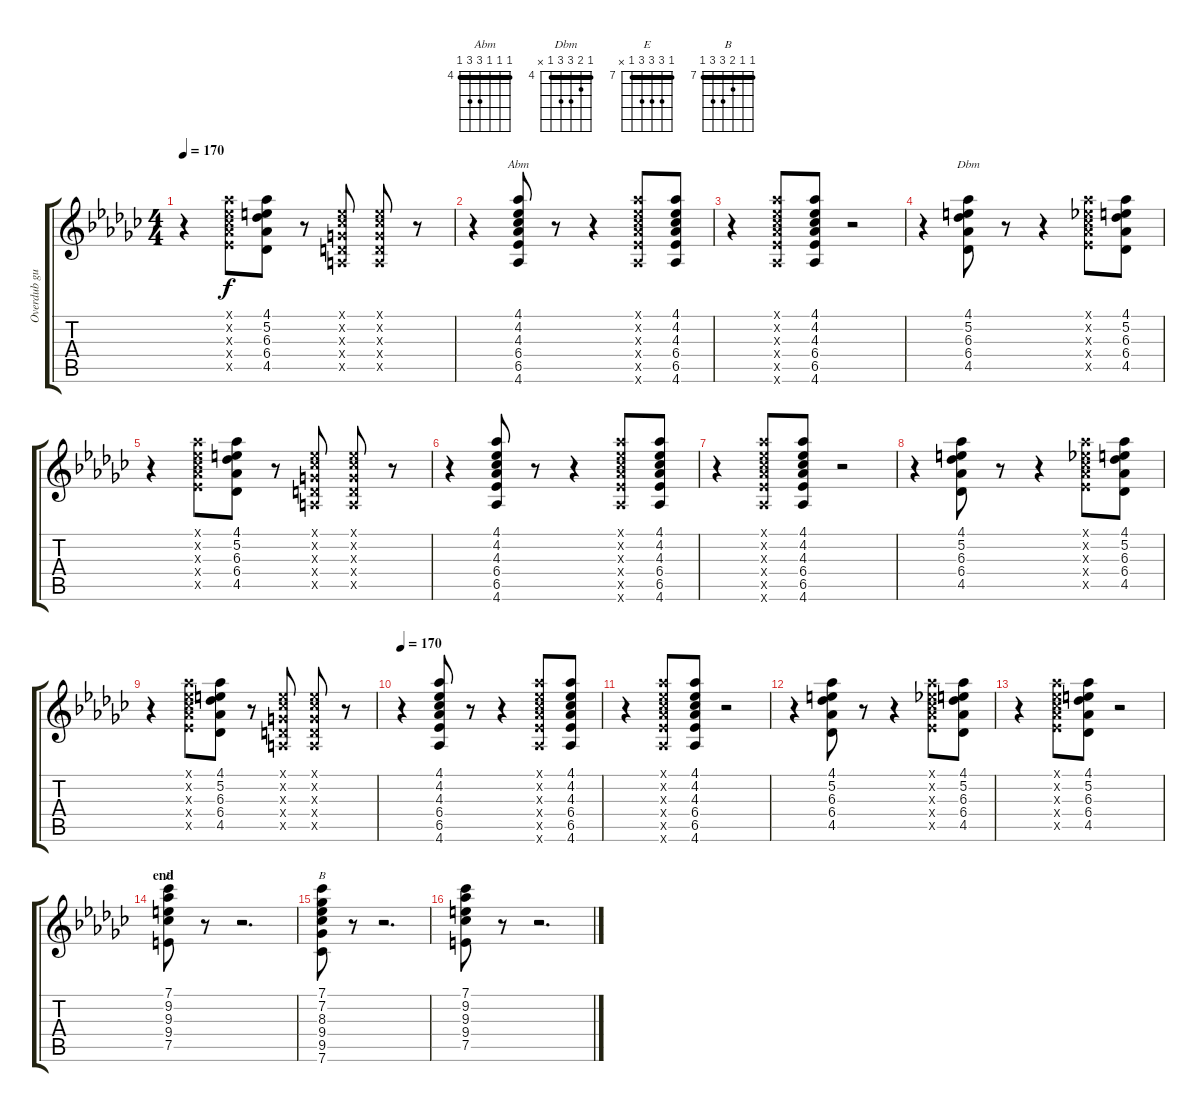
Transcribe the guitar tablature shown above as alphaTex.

\track ("Overdub guitar I" "Overdub gu") {instrument acousticguitarsteel}
\staff {score tabs}
\tuning (E4 B3 G3 D3 A2 E2) {hide}
\chord ("Abm" 4 4 4 6 6 4) {firstfret 4 barre 4}
\chord ("Dbm" 4 5 6 6 4 x) {firstfret 4 barre 4}
\chord ("E" 7 9 9 9 7 x) {firstfret 7 barre 7}
\chord ("B" 7 7 8 9 9 7) {firstfret 7 barre 7}
\ts (4 4)
\tempo 170
\clef g2
\ks ebminor
r.4{dy f} (4.1{x} 4.2{x} 4.3{x} 6.4{x} 6.5{x}).8 (4.1 5.2 6.3 6.4 4.5).8 r.8 (0.1{x} 0.2{x} 0.3{x} 0.4{x} 0.5{x}).8 (0.1{x} 0.2{x} 0.3{x} 0.4{x} 0.5{x}).8 r.8 |
r.4 (4.1 4.2 4.3 6.4 6.5 4.6).8{ch "Abm"} r.8 r.4 (4.1{x} 4.2{x} 4.3{x} 6.4{x} 6.5{x} 4.6{x}).8 (4.1 4.2 4.3 6.4 6.5 4.6).8 |
r.4 (4.1{x} 4.2{x} 4.3{x} 6.4{x} 6.5{x} 4.6{x}).8 (4.1 4.2 4.3 6.4 6.5 4.6).8 r.2 |
r.4 (4.1 5.2 6.3 6.4 4.5).8{ch "Dbm"} r.8 r.4 (4.1{x} 4.2{x} 4.3{x} 6.4{x} 6.5{x}).8 (4.1 5.2 6.3 6.4 4.5).8 |
r.4 (4.1{x} 4.2{x} 4.3{x} 6.4{x} 6.5{x}).8 (4.1 5.2 6.3 6.4 4.5).8 r.8 (0.1{x} 0.2{x} 0.3{x} 0.4{x} 0.5{x}).8 (0.1{x} 0.2{x} 0.3{x} 0.4{x} 0.5{x}).8 r.8 |
r.4 (4.1 4.2 4.3 6.4 6.5 4.6).8 r.8 r.4 (4.1{x} 4.2{x} 4.3{x} 6.4{x} 6.5{x} 4.6{x}).8 (4.1 4.2 4.3 6.4 6.5 4.6).8 |
r.4 (4.1{x} 4.2{x} 4.3{x} 6.4{x} 6.5{x} 4.6{x}).8 (4.1 4.2 4.3 6.4 6.5 4.6).8 r.2 |
r.4 (4.1 5.2 6.3 6.4 4.5).8 r.8 r.4 (4.1{x} 4.2{x} 4.3{x} 6.4{x} 6.5{x}).8 (4.1 5.2 6.3 6.4 4.5).8 |
r.4 (4.1{x} 4.2{x} 4.3{x} 6.4{x} 6.5{x}).8 (4.1 5.2 6.3 6.4 4.5).8 r.8 (0.1{x} 0.2{x} 0.3{x} 0.4{x} 0.5{x}).8 (0.1{x} 0.2{x} 0.3{x} 0.4{x} 0.5{x}).8 r.8 |
\tempo 170
r.4 (4.1 4.2 4.3 6.4 6.5 4.6).8 r.8 r.4 (4.1{x} 4.2{x} 4.3{x} 6.4{x} 6.5{x} 4.6{x}).8 (4.1 4.2 4.3 6.4 6.5 4.6).8 |
r.4 (4.1{x} 4.2{x} 4.3{x} 6.4{x} 6.5{x} 4.6{x}).8 (4.1 4.2 4.3 6.4 6.5 4.6).8 r.2 |
r.4 (4.1 5.2 6.3 6.4 4.5).8 r.8 r.4 (4.1{x} 4.2{x} 4.3{x} 6.4{x} 6.5{x}).8 (4.1 5.2 6.3 6.4 4.5).8 |
r.4 (4.1{x} 4.2{x} 4.3{x} 6.4{x} 6.5{x}).8 (4.1 5.2 6.3 6.4 4.5).8 r.2 |
\section ("" "end")
(7.1 9.2 9.3 9.4 7.5).8{ch "E"} r.8 r.2{d} |
(7.1 7.2 8.3 9.4 9.5 7.6).8{ch "B"} r.8 r.2{d} |
(7.1 9.2 9.3 9.4 7.5).8 r.8 r.2{d}
